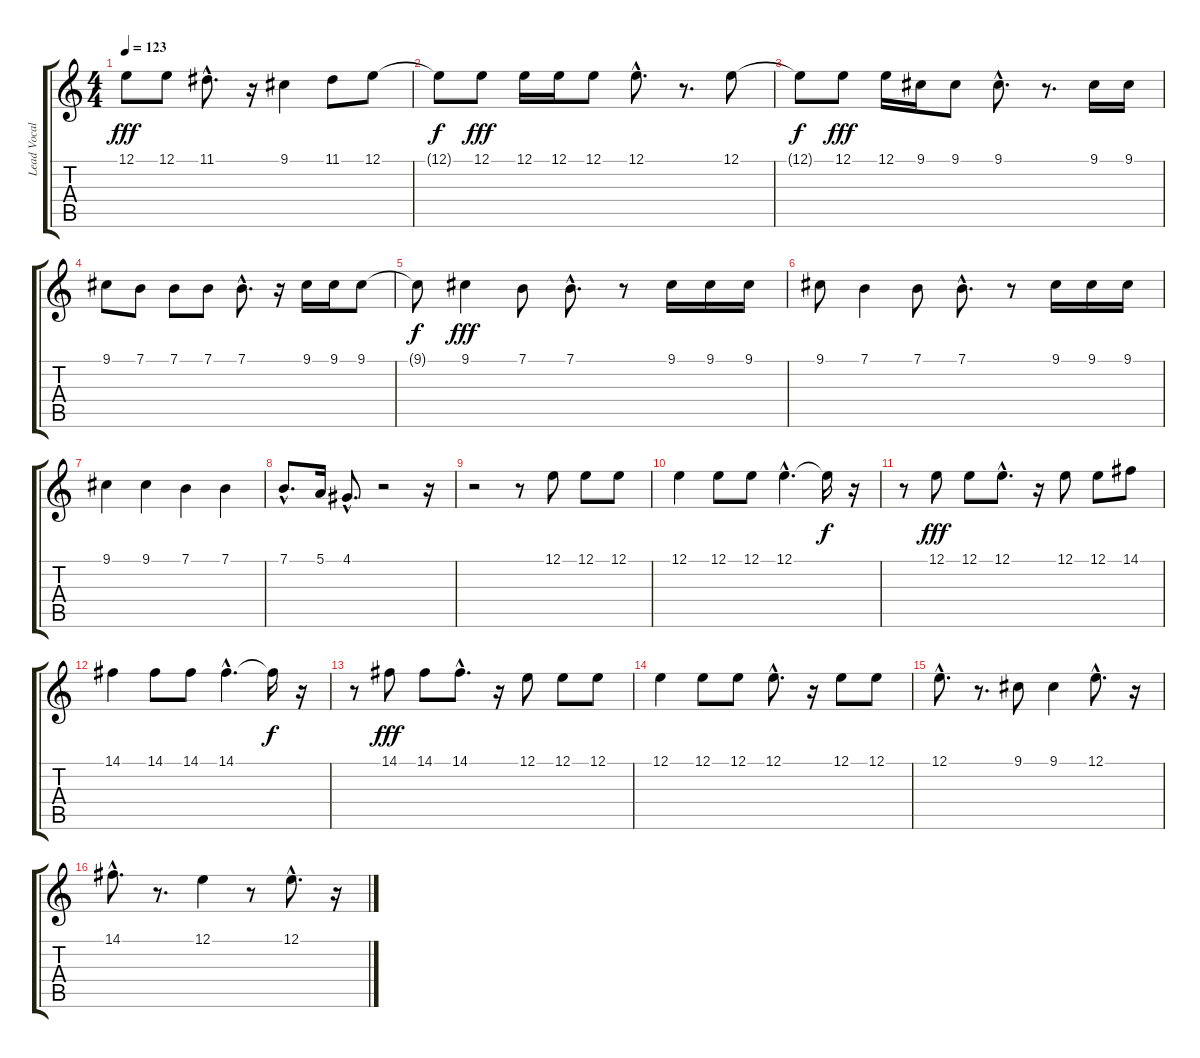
\track ("Lead Vocals" "Lead Vocal") {instrument accordion}
\staff {score tabs}
\tuning (E4 B3 G3 D3 A2 E2) {hide}
\ts (4 4)
\tempo 123
\clef g2
\ks c
12.1.8{dy fff} 12.1.8 11.1{hac}.8{d} r.16 9.1.4 11.1.8 12.1.8 |
12.1{t}.8{dy f} 12.1.8{dy fff} 12.1.16 12.1.16 12.1.8 12.1{hac}.8{d} r.8{d} 12.1.8 |
12.1{t}.8{dy f} 12.1.8{dy fff} 12.1.16 9.1.16 9.1.8 9.1{hac}.8{d} r.8{d} 9.1.16 9.1.16 |
9.1.8 7.1.8 7.1.8 7.1.8 7.1{hac}.8{d} r.16 9.1.16 9.1.16 9.1.8 |
9.1{t}.8{dy f} 9.1.4{dy fff} 7.1.8 7.1{hac}.8{d} r.8 9.1.16 9.1.16 9.1.16 |
9.1.8 7.1.4 7.1.8 7.1{hac}.8{d} r.8 9.1.16 9.1.16 9.1.16 |
9.1.4 9.1.4 7.1.4 7.1.4 |
7.1{hac}.8{d} 5.1.16 4.1{hac}.8{d} r.2 r.16 |
r.2 r.8 12.1.8 12.1.8 12.1.8 |
12.1.4 12.1.8 12.1.8 12.1{hac}.4{d} 12.1{t}.16{dy f} r.16 |
r.8 12.1.8{dy fff} 12.1.8 12.1{hac}.8{d} r.16 12.1.8 12.1.8 14.1.8 |
14.1.4 14.1.8 14.1.8 14.1{hac}.4{d} 14.1{t}.16{dy f} r.16 |
r.8 14.1.8{dy fff} 14.1.8 14.1{hac}.8{d} r.16 12.1.8 12.1.8 12.1.8 |
12.1.4 12.1.8 12.1.8 12.1{hac}.8{d} r.16 12.1.8 12.1.8 |
12.1{hac}.8{d} r.8{d} 9.1.8 9.1.4 12.1{hac}.8{d} r.16 |
14.1{hac}.8{d} r.8{d} 12.1.4 r.8 12.1{hac}.8{d} r.16
